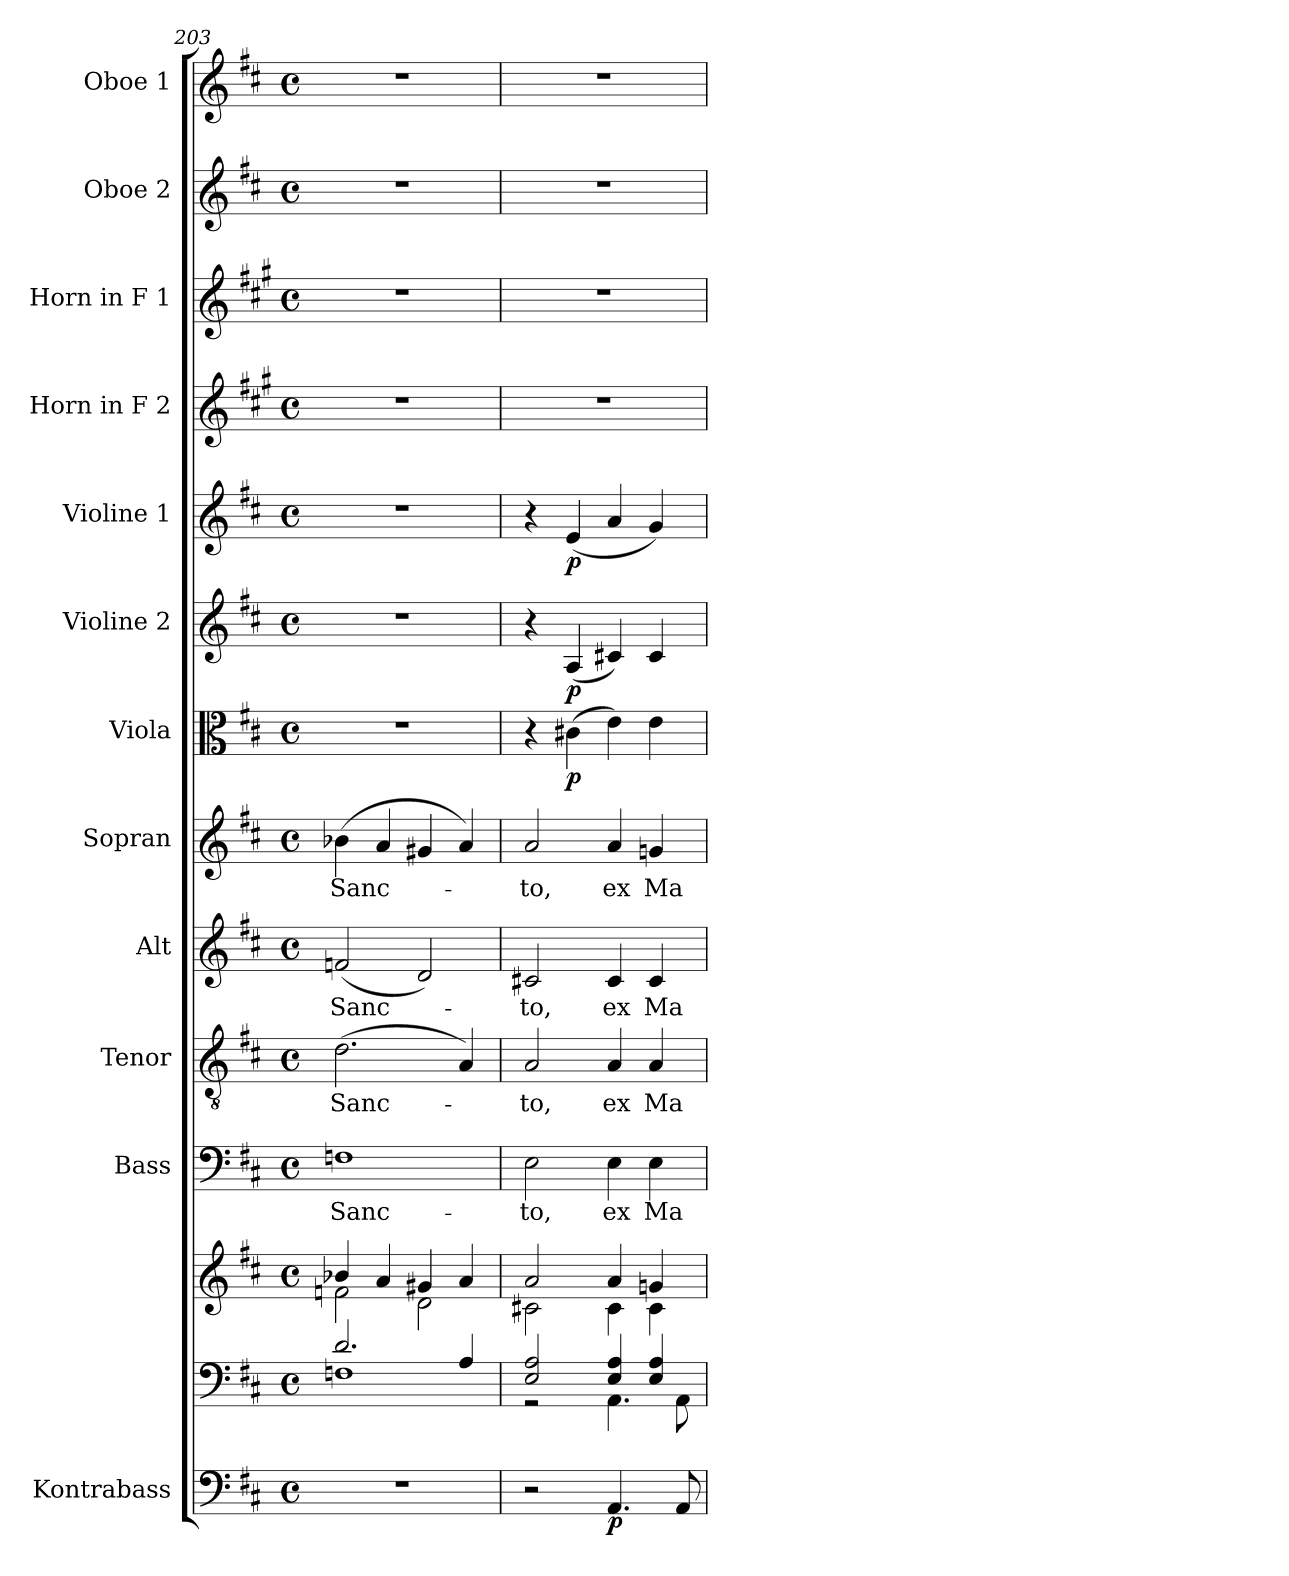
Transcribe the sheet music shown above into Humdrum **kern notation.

**kern	**dynam	**kern	**kern	**kern	**text	**kern	**text	**kern	**text	**kern	**text	**kern	**dynam	**kern	**dynam	**kern	**dynam	**kern	**kern	**kern	**kern
*part13	*part13	*part12	*part12	*part11	*part11	*part10	*part10	*part9	*part9	*part8	*part8	*part7	*part7	*part6	*part6	*part5	*part5	*part4	*part3	*part2	*part1
*staff14	*staff14	*staff13	*staff12	*staff11	*staff11	*staff10	*staff10	*staff9	*staff9	*staff8	*staff8	*staff7	*staff7	*staff6	*staff6	*staff5	*staff5	*staff4	*staff3	*staff2	*staff1
*I"Kontrabass	*	*	*	*I"Bass	*	*I"Tenor	*	*I"Alt	*	*I"Sopran	*	*I"Viola	*	*I"Violine 2	*	*I"Violine 1	*	*I"Horn in F 2	*I"Horn in F 1	*I"Oboe 2	*I"Oboe 1
*I'Kb.	*	*	*	*I'B.	*	*I'T.	*	*I'A.	*	*I'S.	*	*I'Vla.	*	*I'Vl. 2	*	*I'Vl. 1	*	*	*	*I'Ob. 2	*I'Ob. 1
*clefF4	*	*clefF4	*clefG2	*clefF4	*	*clefGv2	*	*clefG2	*	*clefG2	*	*clefC3	*	*clefG2	*	*clefG2	*	*clefG2	*clefG2	*clefG2	*clefG2
*ITrd7c12	*	*	*	*	*	*	*	*	*	*	*	*	*	*	*	*	*	*ITrd4c7	*ITrd4c7	*	*
*k[f#c#]	*	*k[f#c#]	*k[f#c#]	*k[f#c#]	*	*k[f#c#]	*	*k[f#c#]	*	*k[f#c#]	*	*k[f#c#]	*	*k[f#c#]	*	*k[f#c#]	*	*k[f#c#]	*k[f#c#]	*k[f#c#]	*k[f#c#]
*D:	*	*D:	*D:	*D:	*	*D:	*	*D:	*	*D:	*	*D:	*	*D:	*	*D:	*	*D:	*D:	*D:	*D:
*M4/4	*	*M4/4	*M4/4	*M4/4	*	*M4/4	*	*M4/4	*	*M4/4	*	*M4/4	*	*M4/4	*	*M4/4	*	*M4/4	*M4/4	*M4/4	*M4/4
*met(c)	*	*met(c)	*met(c)	*met(c)	*	*met(c)	*	*met(c)	*	*met(c)	*	*met(c)	*	*met(c)	*	*met(c)	*	*met(c)	*met(c)	*met(c)	*met(c)
=203	=203	=203	=203	=203	=203	=203	=203	=203	=203	=203	=203	=203	=203	=203	=203	=203	=203	=203	=203	=203	=203
*	*	*^	*^	*	*	*	*	*	*	*	*	*	*	*	*	*	*	*	*	*	*
!	!	!	!	!	!	!	!LO:LY:b	!	!LO:LY:b	!	!LO:LY:b	!	!LO:LY:b	!	!	!	!	!	!	!	!	!	!
1r	.	2.d!/	1Fn!	4b-X!/	2fn!\	1Fn	Sanc-	(>2.d\	Sanc-	(<2fn/	Sanc-	(>4b-X\	Sanc-	1r	.	1r	.	1r	.	1r	1r	1r	1r
.	.	.	.	4a!/	.	.	.	.	.	.	.	4a/	.	.	.	.	.	.	.	.	.	.	.
.	.	.	.	4g#X!/	2d!\	.	.	.	.	2d/)	.	4g#X/	.	.	.	.	.	.	.	.	.	.	.
.	.	4A!/	.	4a!/	.	.	.	4A/)	.	.	.	4a/)	.	.	.	.	.	.	.	.	.	.	.
=204	=204	=204	=204	=204	=204	=204	=204	=204	=204	=204	=204	=204	=204	=204	=204	=204	=204	=204	=204	=204	=204	=204	=204
!	!	!	!	!	!	!	!LO:LY:b	!	!LO:LY:b	!	!LO:LY:b	!	!LO:LY:b	!	!	!	!	!	!	!	!	!	!
2r	.	2E!/ 2A!/	2rGG	2a!/	2c#X!\	2E\	-to,	2A/	-to,	2c#X/	-to,	2a/	-to,	4r	.	4r	.	4r	.	1r	1r	1r	1r
!	!	!	!	!	!	!	!	!	!	!	!	!	!	!	!LO:DY:b	!	!LO:DY:b	!	!LO:DY:b	!	!	!	!
.	.	.	.	.	.	.	.	.	.	.	.	.	.	(>4c#X\	p	(<4A/	p	(<4e/	p	.	.	.	.
!	!LO:DY:b	!	!	!	!	!	!LO:LY:b	!	!LO:LY:b	!	!LO:LY:b	!	!LO:LY:b	!	!	!	!	!	!	!	!	!	!
4.AAA/	p	4E!/ 4A!/	4.AA\	4a!/	4c#!\	4E\	ex	4A/	ex	4c#/	ex	4a/	ex	4e\)	.	4c#X/)	.	4a/	.	.	.	.	.
!	!	!	!	!	!	!	!LO:LY:b	!	!LO:LY:b	!	!LO:LY:b	!	!LO:LY:b	!	!	!	!	!	!	!	!	!	!
.	.	4E!/ 4A!/	.	4gn!/	4c#!\	4E\	Ma-	4A/	Ma-	4c#/	Ma-	4gn/	Ma-	4e\	.	4c#/	.	4g/)	.	.	.	.	.
8AAA/	.	.	8AA\	.	.	.	.	.	.	.	.	.	.	.	.	.	.	.	.	.	.	.	.
*	*	*v	*v	*	*	*	*	*	*	*	*	*	*	*	*	*	*	*	*	*	*	*	*
*	*	*	*v	*v	*	*	*	*	*	*	*	*	*	*	*	*	*	*	*	*	*	*
=	=	=	=	=	=	=	=	=	=	=	=	=	=	=	=	=	=	=	=	=	=
*-	*-	*-	*-	*-	*-	*-	*-	*-	*-	*-	*-	*-	*-	*-	*-	*-	*-	*-	*-	*-	*-
